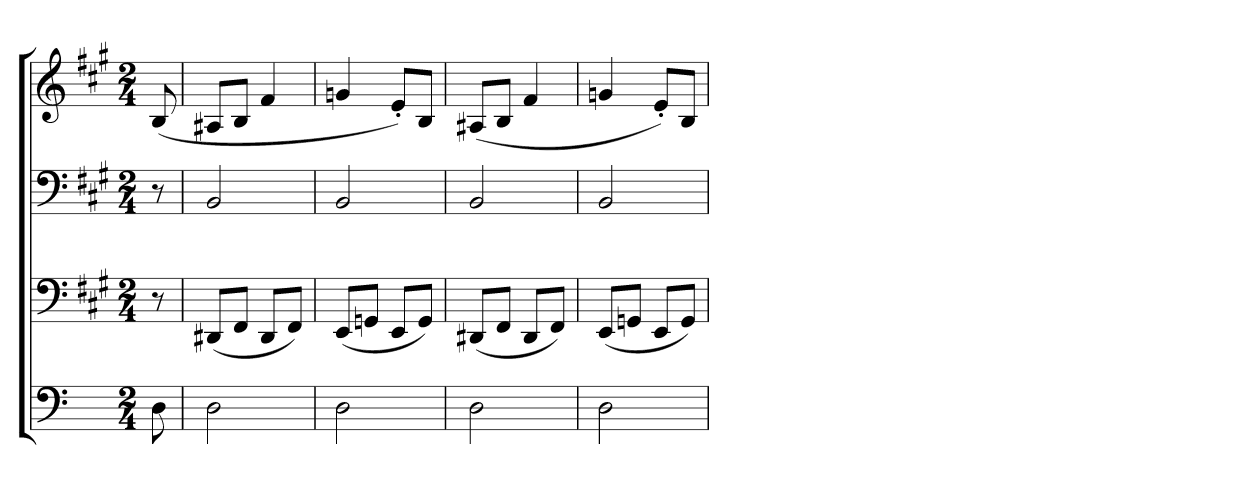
**kern	**kern	**kern	**kern
*part4	*part3	*part2	*part1
*staff4	*staff3	*staff2	*staff1
*	*clefF4	*clefF4	*clefG2
*	*k[f#c#g#]	*k[f#c#g#]	*k[f#c#g#]
*	*A:	*A:	*A:
*M2/4	*M2/4	*M2/4	*M2/4
=	=	=	=
8D	8r	8r	(8B
=	=	=	=
2D	(8DD#XL	2BB	8A#XL
.	8FF#J	.	8BJ
.	8DD#L	.	4f#
.	8FF#J)	.	.
=	=	=	=
2D	(8EEL	2BB	4gn
.	8GGnJ	.	.
.	8EEL	.	8e'L)
.	8GGJ)	.	8BJ
=	=	=	=
2D	(8DD#XL	2BB	(8A#XL
.	8FF#J	.	8BJ
.	8DD#L	.	4f#
.	8FF#J)	.	.
=	=	=	=
2D	(8EEL	2BB	4gn
.	8GGnJ	.	.
.	8EEL	.	8e'L)
.	8GGJ)	.	8BJ
=	=	=	=
*-	*-	*-	*-
